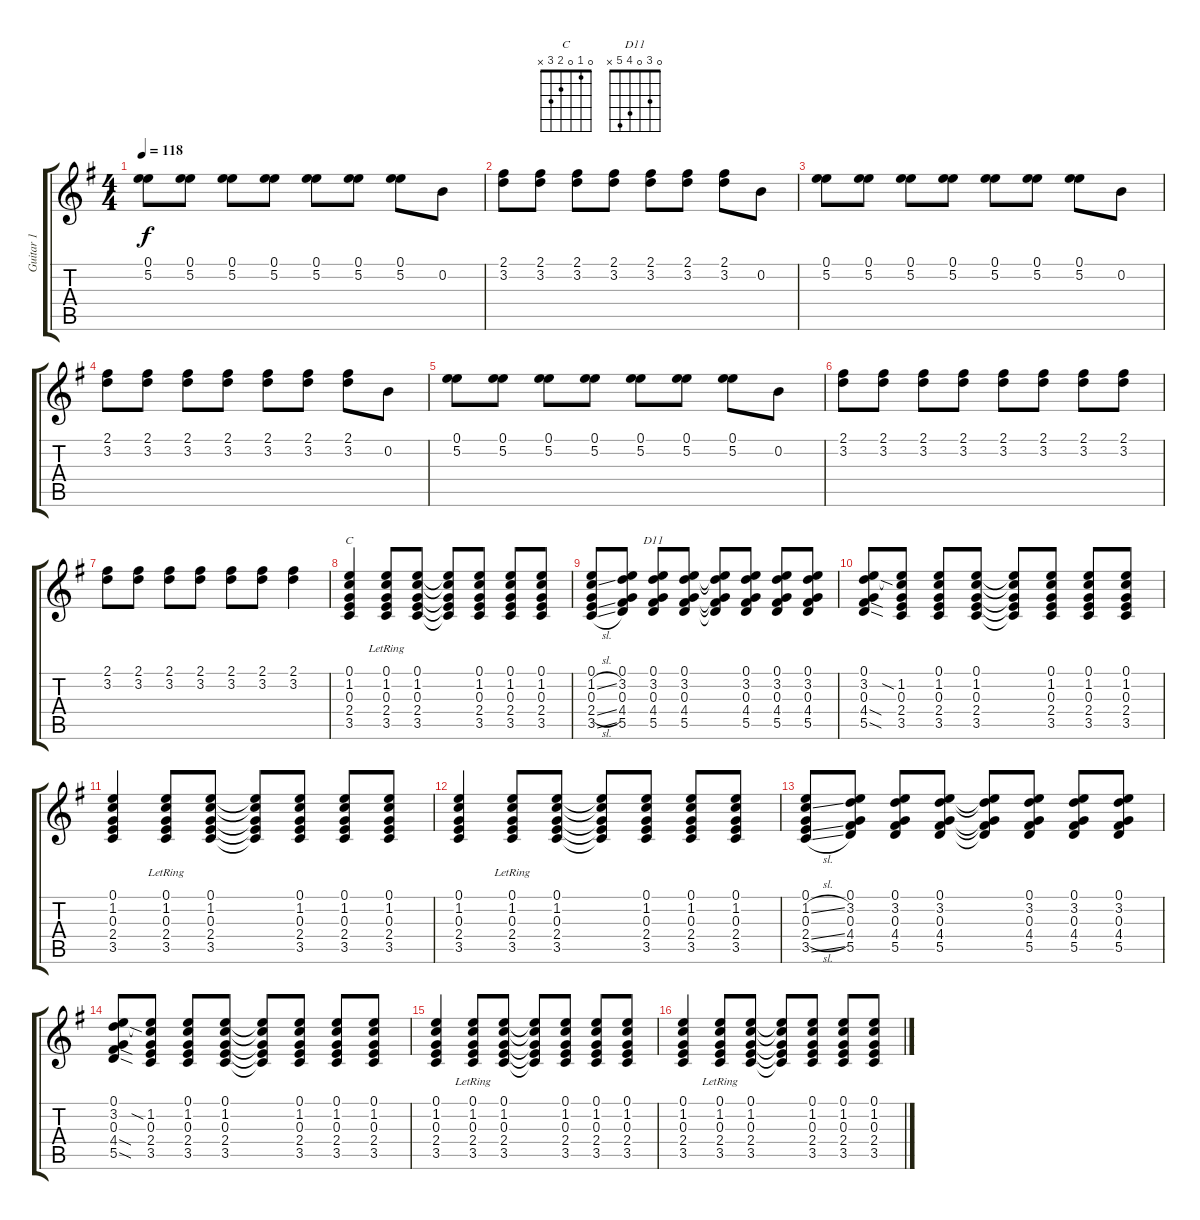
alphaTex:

\track ("Guitar 1" "Guitar 1") {instrument acousticguitarsteel}
\staff {score tabs}
\tuning (E4 B3 G3 D3 A2 E2) {hide}
\chord ("C" 0 1 0 2 3 x)
\chord ("D11" 0 3 0 4 5 x)
\ts (4 4)
\tempo 118
\clef g2
\ks g
(0.1 5.2).8{dy f} (0.1 5.2).8 (0.1 5.2).8 (0.1 5.2).8 (0.1 5.2).8 (0.1 5.2).8 (0.1 5.2).8 0.2.8 |
(2.1 3.2).8 (2.1 3.2).8 (2.1 3.2).8 (2.1 3.2).8 (2.1 3.2).8 (2.1 3.2).8 (2.1 3.2).8 0.2.8 |
(0.1 5.2).8 (0.1 5.2).8 (0.1 5.2).8 (0.1 5.2).8 (0.1 5.2).8 (0.1 5.2).8 (0.1 5.2).8 0.2.8 |
(2.1 3.2).8 (2.1 3.2).8 (2.1 3.2).8 (2.1 3.2).8 (2.1 3.2).8 (2.1 3.2).8 (2.1 3.2).8 0.2.8 |
(0.1 5.2).8 (0.1 5.2).8 (0.1 5.2).8 (0.1 5.2).8 (0.1 5.2).8 (0.1 5.2).8 (0.1 5.2).8 0.2.8 |
(2.1 3.2).8 (2.1 3.2).8 (2.1 3.2).8 (2.1 3.2).8 (2.1 3.2).8 (2.1 3.2).8 (2.1 3.2).8 (2.1 3.2).8 |
(2.1 3.2).8 (2.1 3.2).8 (2.1 3.2).8 (2.1 3.2).8 (2.1 3.2).8 (2.1 3.2).8 (2.1 3.2).4 |
(0.1 1.2 0.3 2.4 3.5).4{ch "C"} (0.1 1.2 0.3 2.4{lr} 3.5).8 (0.1 1.2 0.3 2.4 3.5).8 (0.1{t} 1.2{t} 0.3{t} 2.4{t} 3.5{t}).8 (0.1 1.2 0.3 2.4 3.5).8 (0.1 1.2 0.3 2.4 3.5).8 (0.1 1.2 0.3 2.4 3.5).8 |
(0.1 1.2{sl} 0.3 2.4{sl} 3.5{sl}).8 (0.1 3.2 0.3 4.4 5.5).8 (0.1 3.2 0.3 4.4 5.5).8{ch "D11"} (0.1 3.2 0.3 4.4 5.5).8 (0.1{t} 3.2{t} 0.3{t} 4.4{t} 5.5{t}).8 (0.1 3.2 0.3 4.4 5.5).8 (0.1 3.2 0.3 4.4 5.5).8 (0.1 3.2 0.3 4.4 5.5).8 |
(0.1 3.2 0.3 4.4{sod} 5.5{sod}).8 (0.1{t} 1.2{sia} 0.3 2.4 3.5).8 (0.1 1.2 0.3 2.4 3.5).8 (0.1 1.2 0.3 2.4 3.5).8 (0.1{t} 1.2{t} 0.3{t} 2.4{t} 3.5{t}).8 (0.1 1.2 0.3 2.4 3.5).8 (0.1 1.2 0.3 2.4 3.5).8 (0.1 1.2 0.3 2.4 3.5).8 |
(0.1 1.2 0.3 2.4 3.5).4 (0.1 1.2 0.3 2.4{lr} 3.5).8 (0.1 1.2 0.3 2.4 3.5).8 (0.1{t} 1.2{t} 0.3{t} 2.4{t} 3.5{t}).8 (0.1 1.2 0.3 2.4 3.5).8 (0.1 1.2 0.3 2.4 3.5).8 (0.1 1.2 0.3 2.4 3.5).8 |
(0.1 1.2 0.3 2.4 3.5).4 (0.1 1.2 0.3 2.4{lr} 3.5).8 (0.1 1.2 0.3 2.4 3.5).8 (0.1{t} 1.2{t} 0.3{t} 2.4{t} 3.5{t}).8 (0.1 1.2 0.3 2.4 3.5).8 (0.1 1.2 0.3 2.4 3.5).8 (0.1 1.2 0.3 2.4 3.5).8 |
(0.1 1.2{sl} 0.3 2.4{sl} 3.5{sl}).8 (0.1 3.2 0.3 4.4 5.5).8 (0.1 3.2 0.3 4.4 5.5).8 (0.1 3.2 0.3 4.4 5.5).8 (0.1{t} 3.2{t} 0.3{t} 4.4{t} 5.5{t}).8 (0.1 3.2 0.3 4.4 5.5).8 (0.1 3.2 0.3 4.4 5.5).8 (0.1 3.2 0.3 4.4 5.5).8 |
(0.1 3.2 0.3 4.4{sod} 5.5{sod}).8 (0.1{t} 1.2{sia} 0.3 2.4 3.5).8 (0.1 1.2 0.3 2.4 3.5).8 (0.1 1.2 0.3 2.4 3.5).8 (0.1{t} 1.2{t} 0.3{t} 2.4{t} 3.5{t}).8 (0.1 1.2 0.3 2.4 3.5).8 (0.1 1.2 0.3 2.4 3.5).8 (0.1 1.2 0.3 2.4 3.5).8 |
(0.1 1.2 0.3 2.4 3.5).4 (0.1 1.2 0.3 2.4{lr} 3.5).8 (0.1 1.2 0.3 2.4 3.5).8 (0.1{t} 1.2{t} 0.3{t} 2.4{t} 3.5{t}).8 (0.1 1.2 0.3 2.4 3.5).8 (0.1 1.2 0.3 2.4 3.5).8 (0.1 1.2 0.3 2.4 3.5).8 |
(0.1 1.2 0.3 2.4 3.5).4 (0.1 1.2 0.3 2.4{lr} 3.5).8 (0.1 1.2 0.3 2.4 3.5).8 (0.1{t} 1.2{t} 0.3{t} 2.4{t} 3.5{t}).8 (0.1 1.2 0.3 2.4 3.5).8 (0.1 1.2 0.3 2.4 3.5).8 (0.1 1.2 0.3 2.4 3.5).8
